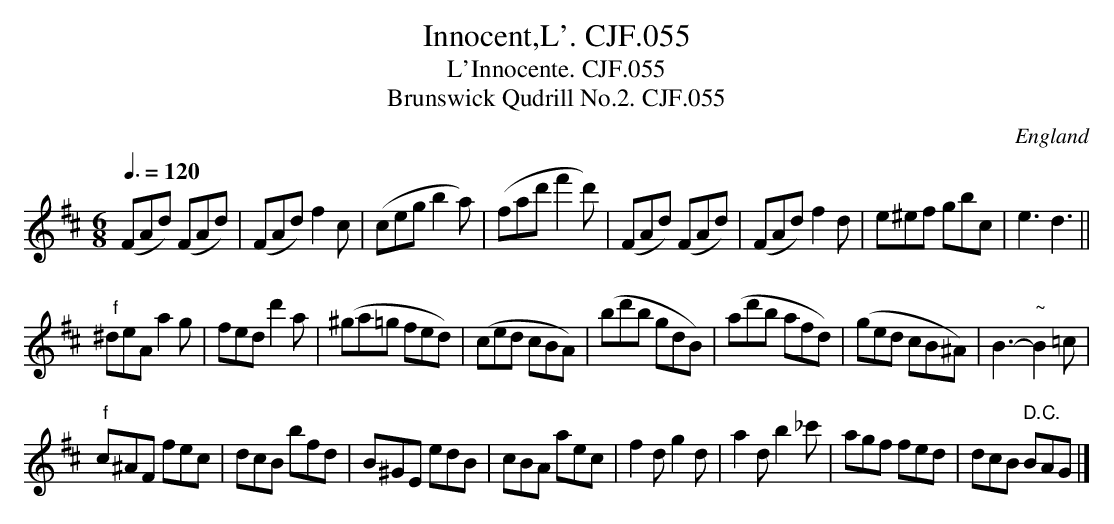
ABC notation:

X:1
T:Innocent,L'. CJF.055
T:L'Innocente. CJF.055
T:Brunswick Qudrill No.2. CJF.055
O:England
M:6/8
L:1/8
Q:3/8=120
K:D major
(FAd) (FAd)|(FAd)f2c|(cegb2a)|(fad'f'2d')|\
(FAd) (FAd)|(FAd)f2d|e^ef gbc|e3d3||!
" f"^deAa2g|fedd'2a|(^ga=g fed)|(ced cBA)|\
(bd'b gdB)|(ad'b afd)|(ged cB^A)|B3-"~"B2=c|!
" f"c^AF fec|dcB bfd|B^GE edB|cBA aec|\
f2dg2d|a2db2_c'|agf fed|dcB " D.C."BAG|]
